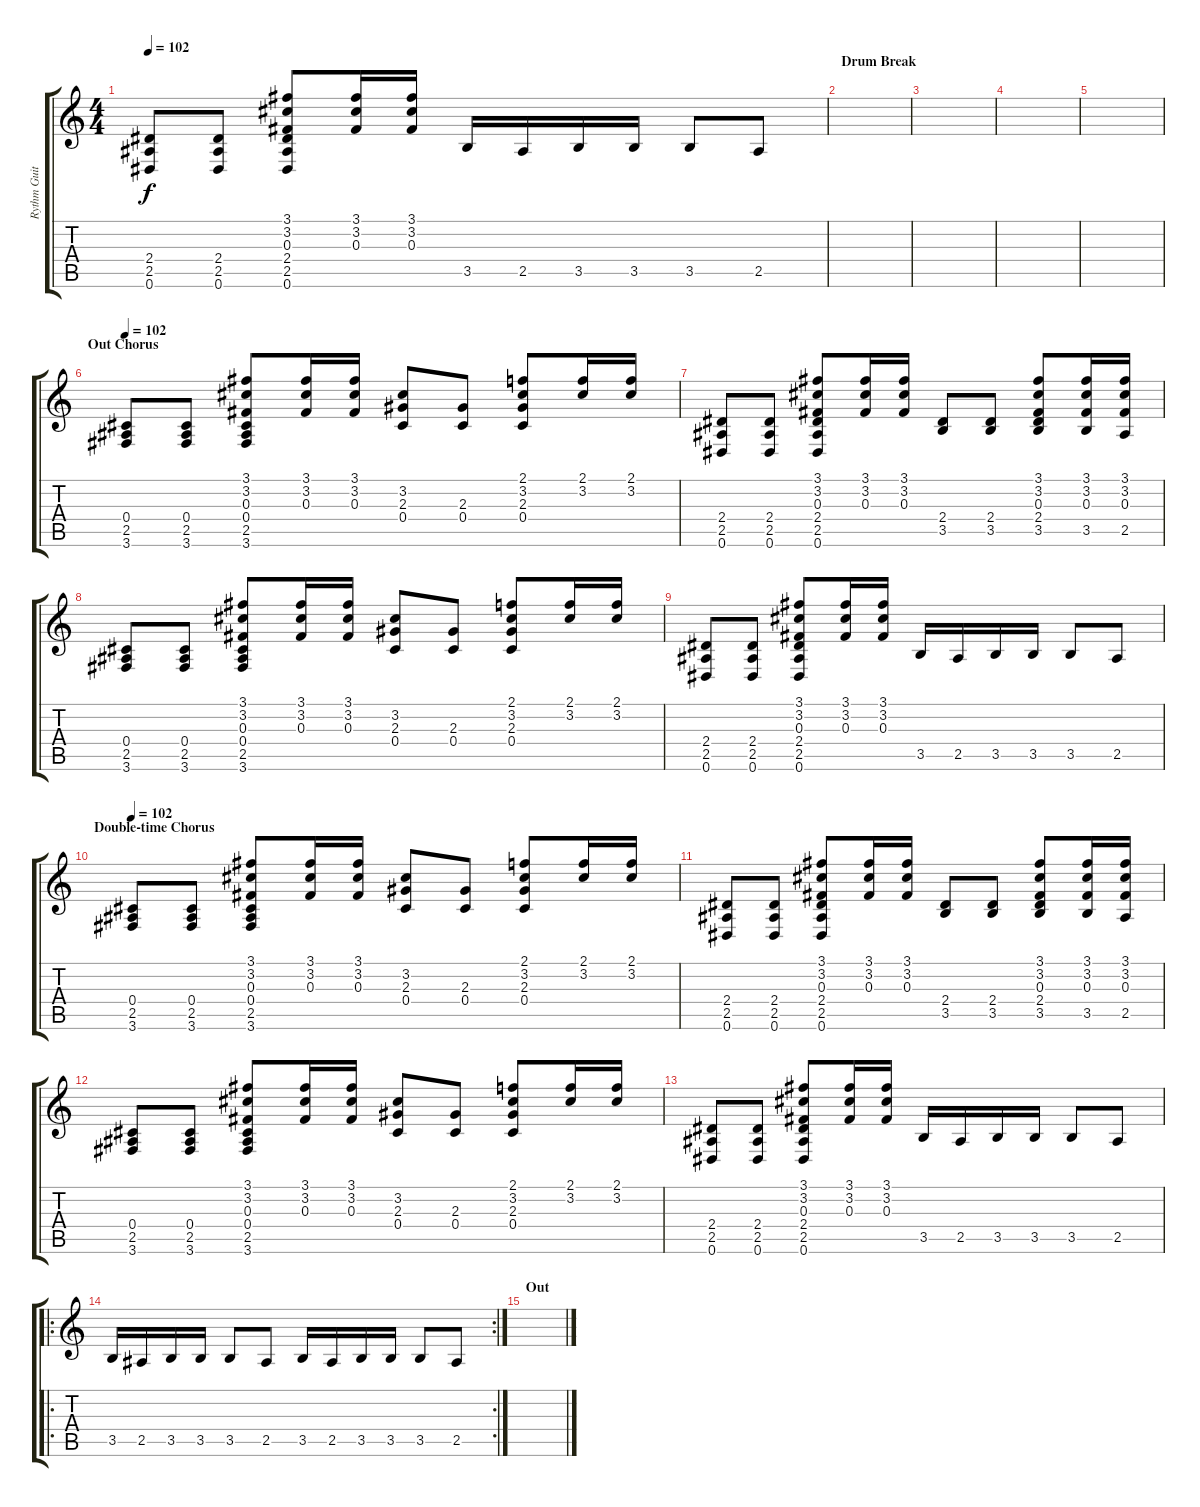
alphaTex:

\track ("Rythm Guitar" "Rythm Guit") {instrument overdrivenguitar}
\staff {score tabs}
\tuning (Eb4 Bb3 Gb3 Db3 Ab2 Eb2) {hide}
\ts (4 4)
\tempo 102
\clef g2
\ks c
(2.4 2.5 0.6).8{dy f} (2.4 2.5 0.6).8 (3.1 3.2 0.3 2.4 2.5 0.6).8 (3.1 3.2 0.3).16 (3.1 3.2 0.3).16 3.5.16 2.5.16 3.5.16 3.5.16 3.5.8 2.5.8 |
\section ("" "Drum Break")
|
|
|
|
\section ("" "Out Chorus")
\tempo 102
(0.4 2.5 3.6).8{volume 13} (0.4 2.5 3.6).8 (3.1 3.2 0.3 0.4 2.5 3.6).8 (3.1 3.2 0.3).16 (3.1 3.2 0.3).16 (3.2 2.3 0.4).8 (2.3 0.4).8 (2.1 3.2 2.3 0.4).8 (2.1 3.2).16 (2.1 3.2).16 |
(2.4 2.5 0.6).8 (2.4 2.5 0.6).8 (3.1 3.2 0.3 2.4 2.5 0.6).8 (3.1 3.2 0.3).16 (3.1 3.2 0.3).16 (2.4 3.5).8 (2.4 3.5).8 (3.1 3.2 0.3 2.4 3.5).8 (3.1 3.2 0.3 3.5).16 (3.1 3.2 0.3 2.5).16 |
(0.4 2.5 3.6).8 (0.4 2.5 3.6).8 (3.1 3.2 0.3 0.4 2.5 3.6).8 (3.1 3.2 0.3).16 (3.1 3.2 0.3).16 (3.2 2.3 0.4).8 (2.3 0.4).8 (2.1 3.2 2.3 0.4).8 (2.1 3.2).16 (2.1 3.2).16 |
(2.4 2.5 0.6).8 (2.4 2.5 0.6).8 (3.1 3.2 0.3 2.4 2.5 0.6).8 (3.1 3.2 0.3).16 (3.1 3.2 0.3).16 3.5.16 2.5.16 3.5.16 3.5.16 3.5.8 2.5.8 |
\section ("" "Double-time Chorus")
\tempo 102
(0.4 2.5 3.6).8{volume 13} (0.4 2.5 3.6).8 (3.1 3.2 0.3 0.4 2.5 3.6).8 (3.1 3.2 0.3).16 (3.1 3.2 0.3).16 (3.2 2.3 0.4).8 (2.3 0.4).8 (2.1 3.2 2.3 0.4).8 (2.1 3.2).16 (2.1 3.2).16 |
(2.4 2.5 0.6).8 (2.4 2.5 0.6).8 (3.1 3.2 0.3 2.4 2.5 0.6).8 (3.1 3.2 0.3).16 (3.1 3.2 0.3).16 (2.4 3.5).8 (2.4 3.5).8 (3.1 3.2 0.3 2.4 3.5).8 (3.1 3.2 0.3 3.5).16 (3.1 3.2 0.3 2.5).16 |
(0.4 2.5 3.6).8 (0.4 2.5 3.6).8 (3.1 3.2 0.3 0.4 2.5 3.6).8 (3.1 3.2 0.3).16 (3.1 3.2 0.3).16 (3.2 2.3 0.4).8 (2.3 0.4).8 (2.1 3.2 2.3 0.4).8 (2.1 3.2).16 (2.1 3.2).16 |
(2.4 2.5 0.6).8 (2.4 2.5 0.6).8 (3.1 3.2 0.3 2.4 2.5 0.6).8 (3.1 3.2 0.3).16 (3.1 3.2 0.3).16 3.5.16 2.5.16 3.5.16 3.5.16 3.5.8 2.5.8 |
\ro
\rc 2
3.5.16 2.5.16 3.5.16 3.5.16 3.5.8 2.5.8 3.5.16 2.5.16 3.5.16 3.5.16 3.5.8 2.5.8 |
\section ("" "Out")
